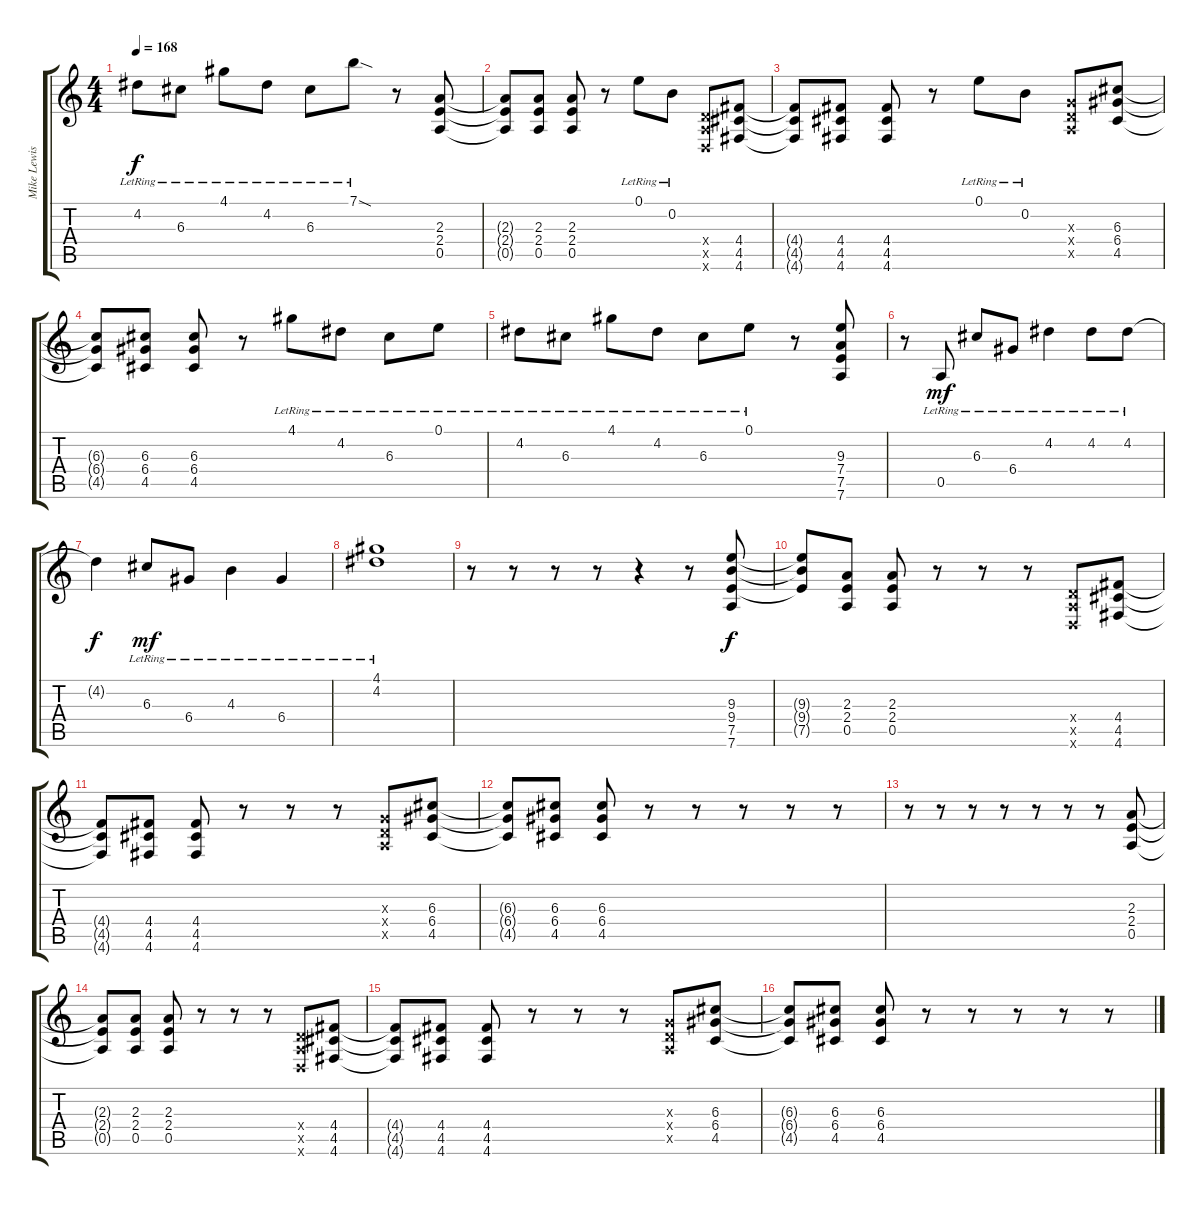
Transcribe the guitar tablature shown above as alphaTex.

\track ("Mike Lewis" "Mike Lewis") {instrument distortionguitar}
\staff {score tabs}
\tuning (E4 B3 G3 D3 A2 D2) {hide}
\ts (4 4)
\tempo 168
\clef g2
\ks c
4.2{lr}.8{dy f} 6.3{lr}.8 4.1{lr}.8 4.2{lr}.8 6.3{lr}.8 7.1{sod lr}.8 r.8 (2.3 2.4 0.5).8 |
(2.3{t} 2.4{t} 0.5{t}).8 (2.3 2.4 0.5).8 (2.3 2.4 0.5).8 r.8 0.1{lr}.8 0.2{lr}.8 (0.4{x} 0.5{x} 0.6{x}).8 (4.4 4.5 4.6).8 |
(4.4{t} 4.5{t} 4.6{t}).8 (4.4 4.5 4.6).8 (4.4 4.5 4.6).8 r.8 0.1{lr}.8 0.2{lr}.8 (0.3{x} 0.4{x} 0.5{x}).8 (6.3 6.4 4.5).8 |
(6.3{t} 6.4{t} 4.5{t}).8 (6.3 6.4 4.5).8 (6.3 6.4 4.5).8 r.8 4.1{lr}.8 4.2{lr}.8 6.3{lr}.8 0.1{lr}.8 |
4.2{lr}.8 6.3{lr}.8 4.1{lr}.8 4.2{lr}.8 6.3{lr}.8 0.1{lr}.8 r.8 (9.3 7.4 7.5 7.6).8 |
r.8 0.5{lr}.8{dy mf} 6.3{lr}.8 6.4{lr}.8 4.2{lr}.4 4.2{lr}.8 4.2{lr}.8 |
4.2{t}.4{dy f} 6.3{lr}.8{dy mf} 6.4{lr}.8 4.3{lr}.4 6.4{lr}.4 |
(4.1{lr} 4.2{lr}).1 |
r.8 r.8 r.8 r.8 r.4 r.8 (9.3 9.4 7.5 7.6).8{dy f} |
(9.3{t} 9.4{t} 7.5{t}).8 (2.3 2.4 0.5).8 (2.3 2.4 0.5).8 r.8 r.8 r.8 (0.4{x} 0.5{x} 0.6{x}).8 (4.4 4.5 4.6).8 |
(4.4{t} 4.5{t} 4.6{t}).8 (4.4 4.5 4.6).8 (4.4 4.5 4.6).8 r.8 r.8 r.8 (0.3{x} 0.4{x} 0.5{x}).8 (6.3 6.4 4.5).8 |
(6.3{t} 6.4{t} 4.5{t}).8 (6.3 6.4 4.5).8 (6.3 6.4 4.5).8 r.8 r.8 r.8 r.8 r.8 |
r.8 r.8 r.8 r.8 r.8 r.8 r.8 (2.3 2.4 0.5).8 |
(2.3{t} 2.4{t} 0.5{t}).8 (2.3 2.4 0.5).8 (2.3 2.4 0.5).8 r.8 r.8 r.8 (0.4{x} 0.5{x} 0.6{x}).8 (4.4 4.5 4.6).8 |
(4.4{t} 4.5{t} 4.6{t}).8 (4.4 4.5 4.6).8 (4.4 4.5 4.6).8 r.8 r.8 r.8 (0.3{x} 0.4{x} 0.5{x}).8 (6.3 6.4 4.5).8 |
(6.3{t} 6.4{t} 4.5{t}).8 (6.3 6.4 4.5).8 (6.3 6.4 4.5).8 r.8 r.8 r.8 r.8 r.8
